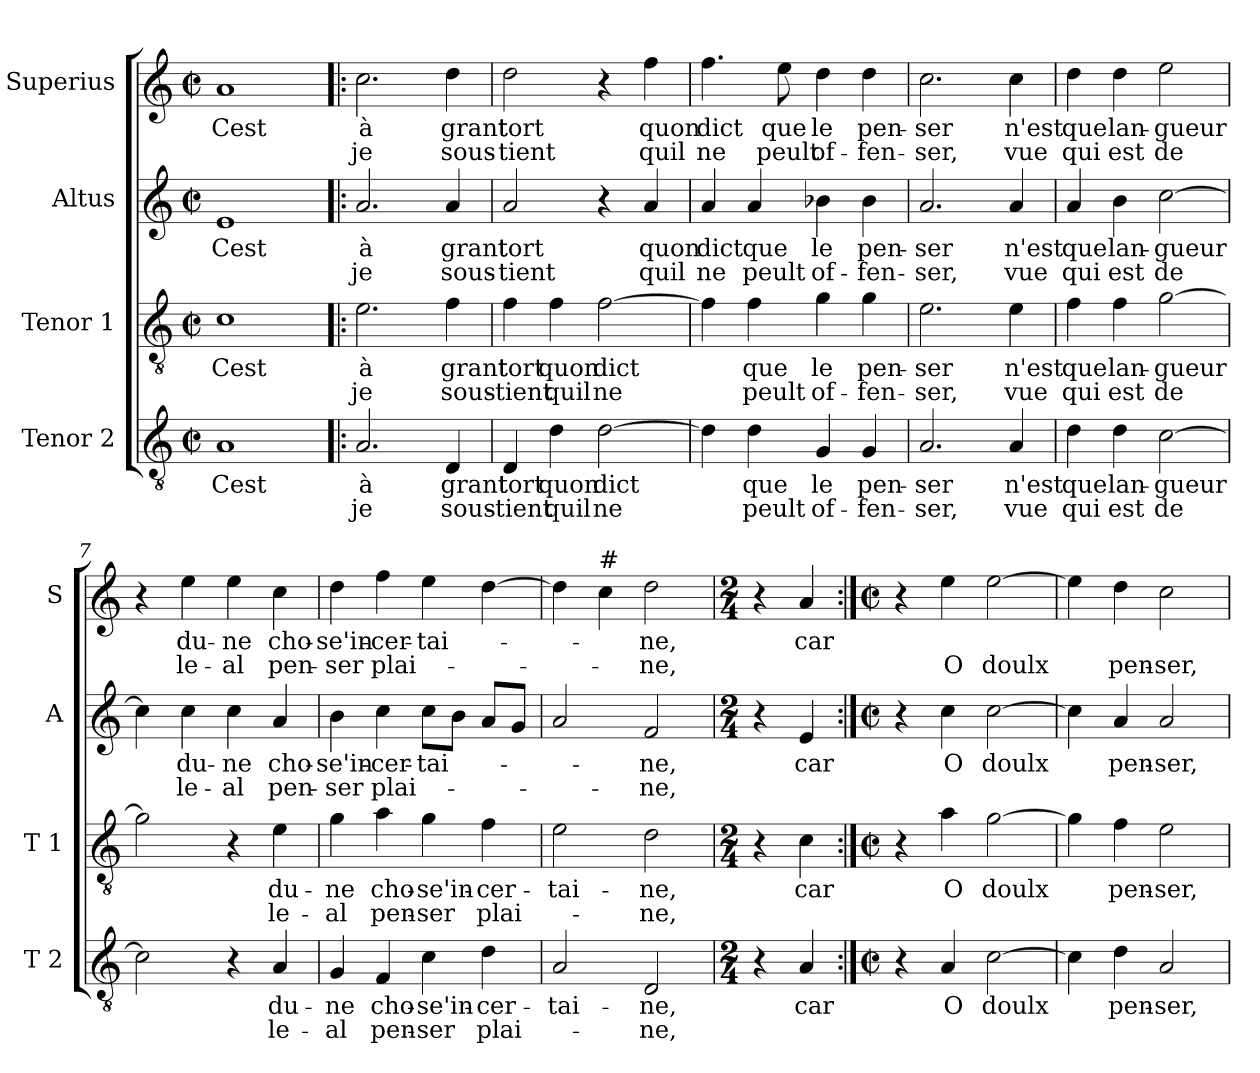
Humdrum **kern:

**kern	**text	**text	**kern	**text	**text	**kern	**text	**text	**kern	**text	**text
*part4	*part4	*part4	*part3	*part3	*part3	*part2	*part2	*part2	*part1	*part1	*part1
*staff4	*staff4	*staff4	*staff3	*staff3	*staff3	*staff2	*staff2	*staff2	*staff1	*staff1	*staff1
*I"Tenor 2	*	*	*I"Tenor 1	*	*	*I"Altus	*	*	*I"Superius	*	*
*I'T 2	*	*	*I'T 1	*	*	*I'A	*	*	*I'S	*	*
*clefGv2	*	*	*clefGv2	*	*	*clefG2	*	*	*clefG2	*	*
*k[]	*	*	*k[]	*	*	*k[]	*	*	*k[]	*	*
*C:	*	*	*C:	*	*	*C:	*	*	*C:	*	*
*M2/2	*	*	*M2/2	*	*	*M2/2	*	*	*M2/2	*	*
*met(c|)	*	*	*met(c|)	*	*	*met(c|)	*	*	*met(c|)	*	*
=1	=1	=1	=1	=1	=1	=1	=1	=1	=1	=1	=1
1A	Cest	.	1c	Cest	.	1e	Cest	.	1a	Cest	.
=2!|:	=2!|:	=2!|:	=2!|:	=2!|:	=2!|:	=2!|:	=2!|:	=2!|:	=2!|:	=2!|:	=2!|:
2.A/	à	je	2.e\	à	je	2.a/	à	je	2.cc\	à	je
4D/	grant	sous-	4f\	grant	sous-	4a/	grant	sous-	4dd\	grant	sous-
=3	=3	=3	=3	=3	=3	=3	=3	=3	=3	=3	=3
4D/	tort	-tient	4f\	tort	-tient	2a/	tort	-tient	2dd\	tort	-tient
4d\	quon	quil	4f\	quon	quil	.	.	.	.	.	.
[2d\	dict	ne	[2f\	dict	ne	4r	.	.	4r	.	.
.	.	.	.	.	.	4a/	quon	quil	4ff\	quon	quil
=4	=4	=4	=4	=4	=4	=4	=4	=4	=4	=4	=4
4d\]	.	.	4f\]	.	.	4a/	dict	ne	4.ff\	dict	ne
4d\	que	peult	4f\	que	peult	4a/	que	peult	.	.	.
.	.	.	.	.	.	.	.	.	8ee\	que	peult
4G/	le	of-	4g\	le	of-	4b-X\	le	of-	4dd\	le	of-
4G/	pen-	-fen-	4g\	pen-	-fen-	4b-\	pen-	-fen-	4dd\	pen-	-fen-
=5	=5	=5	=5	=5	=5	=5	=5	=5	=5	=5	=5
2.A/	-ser	-ser,	2.e\	-ser	-ser,	2.a/	-ser	-ser,	2.cc\	-ser	-ser,
4A/	n'est	vue	4e\	n'est	vue	4a/	n'est	vue	4cc\	n'est	vue
!!LO:LB:g=z
=6	=6	=6	=6	=6	=6	=6	=6	=6	=6	=6	=6
4d\	que	qui	4f\	que	qui	4a/	que	qui	4dd\	que	qui
4d\	lan-	est	4f\	lan-	est	4b\	lan-	est	4dd\	lan-	est
[2c\	-gueur	de	[2g\	-gueur	de	[2cc\	-gueur	de	2ee\	-gueur	de
=7	=7	=7	=7	=7	=7	=7	=7	=7	=7	=7	=7
2c\]	.	.	2g\]	.	.	4cc\]	.	.	4r	.	.
.	.	.	.	.	.	4cc\	du-	le-	4ee\	du-	le-
4r	.	.	4r	.	.	4cc\	-ne	-al	4ee\	-ne	-al
4A/	du-	le-	4e\	du-	le-	4a/	cho-	pen-	4cc\	cho-	pen-
=8	=8	=8	=8	=8	=8	=8	=8	=8	=8	=8	=8
4G/	-ne	-al	4g\	-ne	-al	4b\	-se'in-	-ser	4dd\	-se'in-	-ser
4F/	cho-	pen-	4a\	cho-	pen-	4cc\	-cer-	plai-	4ff\	-cer-	plai-
4c\	-se'in-	-ser	4g\	-se'in-	-ser	8cc\L	-tai-	.	4ee\	-tai-	.
.	.	.	.	.	.	8b\J	.	.	.	.	.
4d\	-cer-	plai-	4f\	-cer-	plai-	8a/L	.	.	[4dd\	.	.
.	.	.	.	.	.	8g/J	.	.	.	.	.
=9	=9	=9	=9	=9	=9	=9	=9	=9	=9	=9	=9
2A/	-tai-	.	2e\	-tai-	.	2a/	.	.	4dd\]	.	.
!	!	!	!	!	!	!	!	!	!LO:TX:a:t=#	!	!
.	.	.	.	.	.	.	.	.	4cc\	.	.
2D/	-ne,	-ne,	2d\	-ne,	-ne,	2f/	-ne,	-ne,	2dd\	-ne,	-ne,
=10	=10	=10	=10	=10	=10	=10	=10	=10	=10	=10	=10
*M2/4	*	*	*M2/4	*	*	*M2/4	*	*	*M2/4	*	*
4r	.	.	4r	.	.	4r	.	.	4r	.	.
4A/	car	.	4c\	car	.	4e/	car	.	4a/	car	.
!!LO:LB:g=z
=11:|!	=11:|!	=11:|!	=11:|!	=11:|!	=11:|!	=11:|!	=11:|!	=11:|!	=11:|!	=11:|!	=11:|!
*M2/2	*	*	*M2/2	*	*	*M2/2	*	*	*M2/2	*	*
*met(c|)	*	*	*met(c|)	*	*	*met(c|)	*	*	*met(c|)	*	*
4r	.	.	4r	.	.	4r	.	.	4r	.	.
4A/	O	.	4a\	O	.	4cc\	O	.	4ee\	.	O
[2c\	doulx	.	[2g\	doulx	.	[2cc\	doulx	.	[2ee\	.	doulx
=12	=12	=12	=12	=12	=12	=12	=12	=12	=12	=12	=12
4c\]	.	.	4g\]	.	.	4cc\]	.	.	4ee\]	.	.
4d\	pen-	.	4f\	pen-	.	4a/	pen-	.	4dd\	.	pen-
2A/	-ser,	.	2e\	-ser,	.	2a/	-ser,	.	2cc\	.	-ser,
=	=	=	=	=	=	=	=	=	=	=	=
*-	*-	*-	*-	*-	*-	*-	*-	*-	*-	*-	*-
